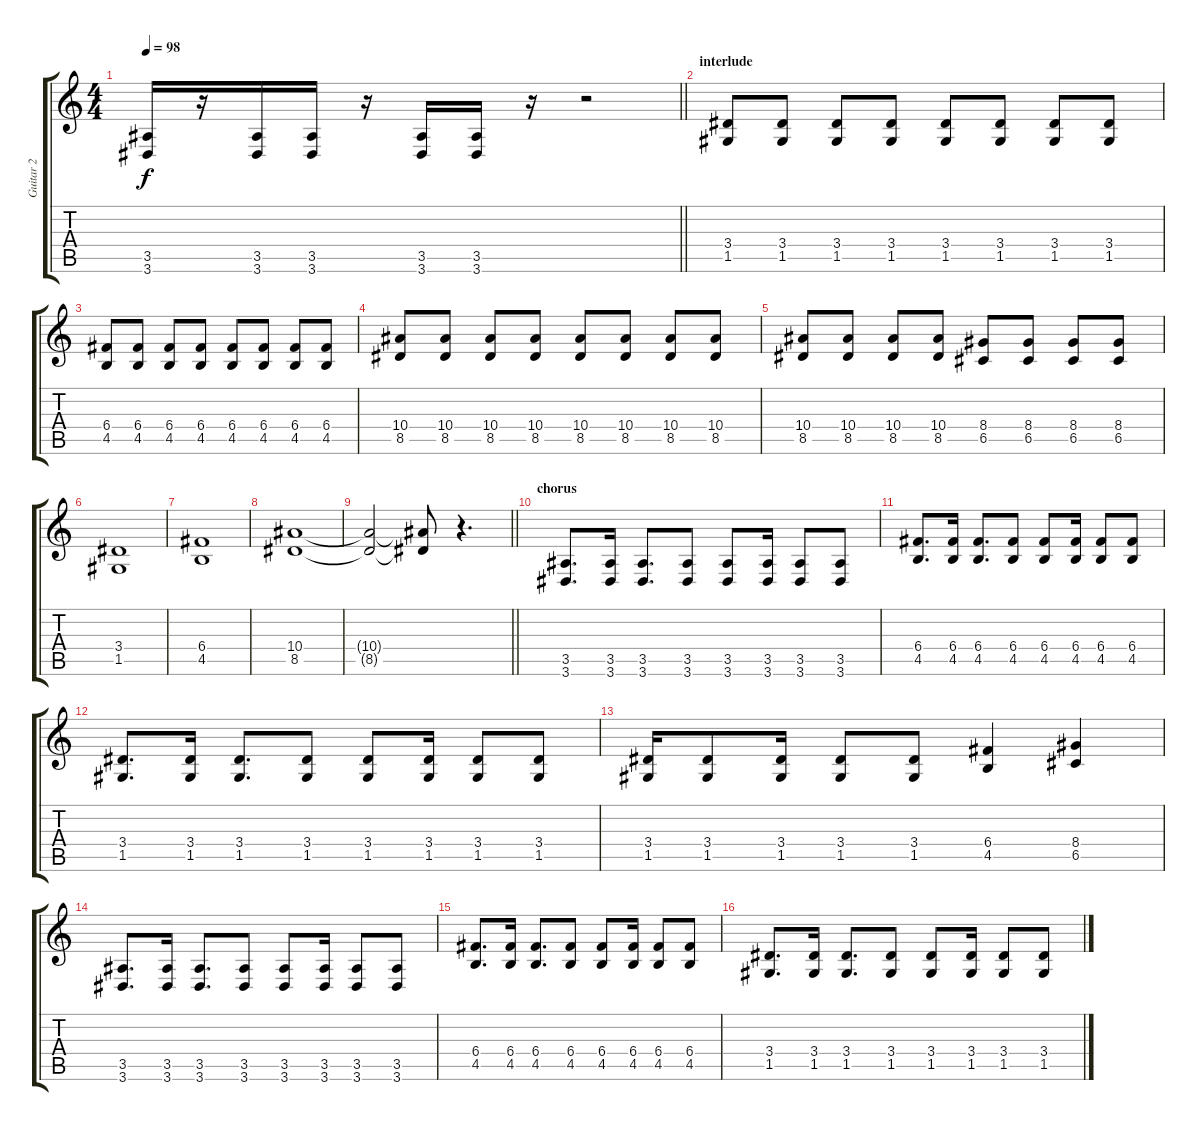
\track ("Guitar 2" "Guitar 2") {instrument distortionguitar}
\staff {score tabs}
\tuning (D4 A3 F3 C3 G2 C2) {hide}
\ts (4 4)
\tempo 98
\clef g2
\barLineRight lightlight
\ks c
(3.5 3.6).16{dy f} r.16 (3.5 3.6).16 (3.5 3.6).16 r.16 (3.5 3.6).16 (3.5 3.6).16 r.16 r.2 |
\section ("" "interlude")
(3.4 1.5).8 (3.4 1.5).8 (3.4 1.5).8 (3.4 1.5).8 (3.4 1.5).8 (3.4 1.5).8 (3.4 1.5).8 (3.4 1.5).8 |
(6.4 4.5).8 (6.4 4.5).8 (6.4 4.5).8 (6.4 4.5).8 (6.4 4.5).8 (6.4 4.5).8 (6.4 4.5).8 (6.4 4.5).8 |
(10.4 8.5).8 (10.4 8.5).8 (10.4 8.5).8 (10.4 8.5).8 (10.4 8.5).8 (10.4 8.5).8 (10.4 8.5).8 (10.4 8.5).8 |
(10.4 8.5).8 (10.4 8.5).8 (10.4 8.5).8 (10.4 8.5).8 (8.4 6.5).8 (8.4 6.5).8 (8.4 6.5).8 (8.4 6.5).8 |
(3.4 1.5).1 |
(6.4 4.5).1 |
(10.4 8.5).1 |
\barLineRight lightlight
(10.4{t} 8.5{t}).2 (10.4{t} 8.5{t}).8 r.4{d} |
\section ("" "chorus")
(3.5 3.6).8{d} (3.5 3.6).16 (3.5 3.6).8{d} (3.5 3.6).8 (3.5 3.6).8 (3.5 3.6).16 (3.5 3.6).8 (3.5 3.6).8 |
(6.4 4.5).8{d} (6.4 4.5).16 (6.4 4.5).8{d} (6.4 4.5).8 (6.4 4.5).8 (6.4 4.5).16 (6.4 4.5).8 (6.4 4.5).8 |
(3.4 1.5).8{d} (3.4 1.5).16 (3.4 1.5).8{d} (3.4 1.5).8 (3.4 1.5).8 (3.4 1.5).16 (3.4 1.5).8 (3.4 1.5).8 |
(3.4 1.5).16 (3.4 1.5).8 (3.4 1.5).16 (3.4 1.5).8 (3.4 1.5).8 (6.4 4.5).4 (8.4 6.5).4 |
(3.5 3.6).8{d} (3.5 3.6).16 (3.5 3.6).8{d} (3.5 3.6).8 (3.5 3.6).8 (3.5 3.6).16 (3.5 3.6).8 (3.5 3.6).8 |
(6.4 4.5).8{d} (6.4 4.5).16 (6.4 4.5).8{d} (6.4 4.5).8 (6.4 4.5).8 (6.4 4.5).16 (6.4 4.5).8 (6.4 4.5).8 |
(3.4 1.5).8{d} (3.4 1.5).16 (3.4 1.5).8{d} (3.4 1.5).8 (3.4 1.5).8 (3.4 1.5).16 (3.4 1.5).8 (3.4 1.5).8
